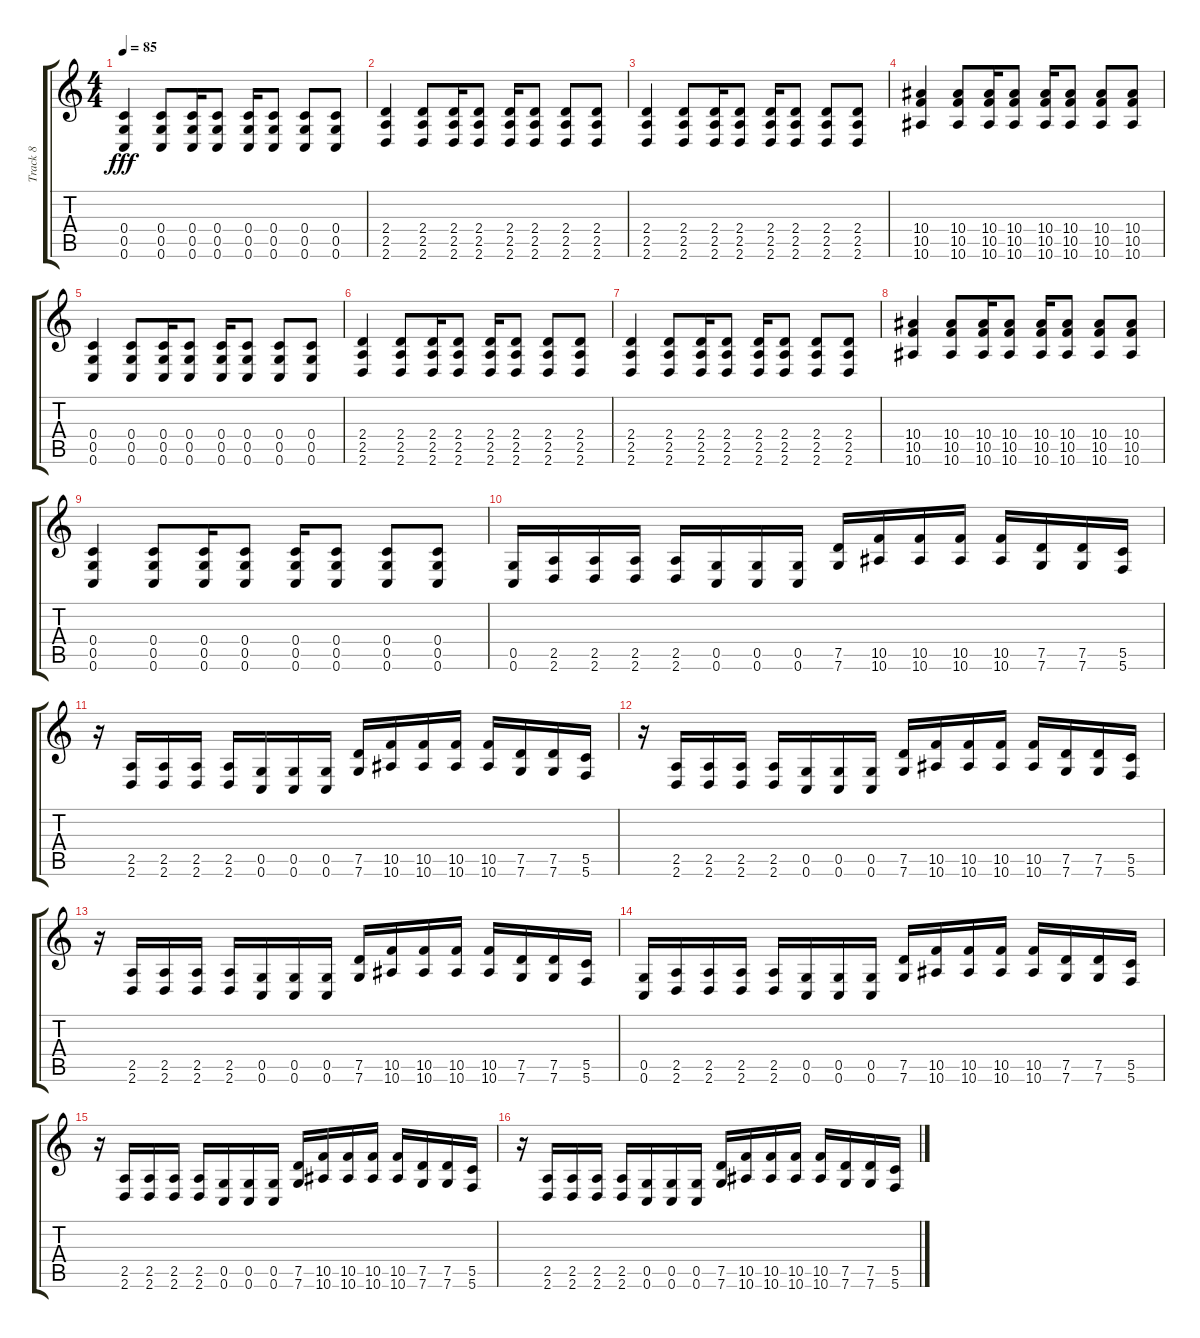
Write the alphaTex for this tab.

\track ("Track 8" "Track 8") {instrument overdrivenguitar}
\staff {score tabs}
\tuning (D4 A3 F3 C3 G2 C2) {hide}
\ts (4 4)
\tempo 85
\clef g2
\ks c
(0.4 0.5 0.6).4{dy fff} (0.4 0.5 0.6).8 (0.4 0.5 0.6).16 (0.4 0.5 0.6).8 (0.4 0.5 0.6).16 (0.4 0.5 0.6).8 (0.4 0.5 0.6).8 (0.4 0.5 0.6).8 |
(2.4 2.5 2.6).4 (2.4 2.5 2.6).8 (2.4 2.5 2.6).16 (2.4 2.5 2.6).8 (2.4 2.5 2.6).16 (2.4 2.5 2.6).8 (2.4 2.5 2.6).8 (2.4 2.5 2.6).8 |
(2.4 2.5 2.6).4 (2.4 2.5 2.6).8 (2.4 2.5 2.6).16 (2.4 2.5 2.6).8 (2.4 2.5 2.6).16 (2.4 2.5 2.6).8 (2.4 2.5 2.6).8 (2.4 2.5 2.6).8 |
(10.4 10.5 10.6).4 (10.4 10.5 10.6).8 (10.4 10.5 10.6).16 (10.4 10.5 10.6).8 (10.4 10.5 10.6).16 (10.4 10.5 10.6).8 (10.4 10.5 10.6).8 (10.4 10.5 10.6).8 |
(0.4 0.5 0.6).4 (0.4 0.5 0.6).8 (0.4 0.5 0.6).16 (0.4 0.5 0.6).8 (0.4 0.5 0.6).16 (0.4 0.5 0.6).8 (0.4 0.5 0.6).8 (0.4 0.5 0.6).8 |
(2.4 2.5 2.6).4 (2.4 2.5 2.6).8 (2.4 2.5 2.6).16 (2.4 2.5 2.6).8 (2.4 2.5 2.6).16 (2.4 2.5 2.6).8 (2.4 2.5 2.6).8 (2.4 2.5 2.6).8 |
(2.4 2.5 2.6).4 (2.4 2.5 2.6).8 (2.4 2.5 2.6).16 (2.4 2.5 2.6).8 (2.4 2.5 2.6).16 (2.4 2.5 2.6).8 (2.4 2.5 2.6).8 (2.4 2.5 2.6).8 |
(10.4 10.5 10.6).4 (10.4 10.5 10.6).8 (10.4 10.5 10.6).16 (10.4 10.5 10.6).8 (10.4 10.5 10.6).16 (10.4 10.5 10.6).8 (10.4 10.5 10.6).8 (10.4 10.5 10.6).8 |
(0.4 0.5 0.6).4 (0.4 0.5 0.6).8 (0.4 0.5 0.6).16 (0.4 0.5 0.6).8 (0.4 0.5 0.6).16 (0.4 0.5 0.6).8 (0.4 0.5 0.6).8 (0.4 0.5 0.6).8 |
(0.5 0.6).16 (2.5 2.6).16 (2.5 2.6).16 (2.5 2.6).16 (2.5 2.6).16 (0.5 0.6).16 (0.5 0.6).16 (0.5 0.6).16 (7.5 7.6).16 (10.5 10.6).16 (10.5 10.6).16 (10.5 10.6).16 (10.5 10.6).16 (7.5 7.6).16 (7.5 7.6).16 (5.5 5.6).16 |
r.16 (2.5 2.6).16 (2.5 2.6).16 (2.5 2.6).16 (2.5 2.6).16 (0.5 0.6).16 (0.5 0.6).16 (0.5 0.6).16 (7.5 7.6).16 (10.5 10.6).16 (10.5 10.6).16 (10.5 10.6).16 (10.5 10.6).16 (7.5 7.6).16 (7.5 7.6).16 (5.5 5.6).16 |
r.16 (2.5 2.6).16 (2.5 2.6).16 (2.5 2.6).16 (2.5 2.6).16 (0.5 0.6).16 (0.5 0.6).16 (0.5 0.6).16 (7.5 7.6).16 (10.5 10.6).16 (10.5 10.6).16 (10.5 10.6).16 (10.5 10.6).16 (7.5 7.6).16 (7.5 7.6).16 (5.5 5.6).16 |
r.16 (2.5 2.6).16 (2.5 2.6).16 (2.5 2.6).16 (2.5 2.6).16 (0.5 0.6).16 (0.5 0.6).16 (0.5 0.6).16 (7.5 7.6).16 (10.5 10.6).16 (10.5 10.6).16 (10.5 10.6).16 (10.5 10.6).16 (7.5 7.6).16 (7.5 7.6).16 (5.5 5.6).16 |
(0.5 0.6).16 (2.5 2.6).16 (2.5 2.6).16 (2.5 2.6).16 (2.5 2.6).16 (0.5 0.6).16 (0.5 0.6).16 (0.5 0.6).16 (7.5 7.6).16 (10.5 10.6).16 (10.5 10.6).16 (10.5 10.6).16 (10.5 10.6).16 (7.5 7.6).16 (7.5 7.6).16 (5.5 5.6).16 |
r.16 (2.5 2.6).16 (2.5 2.6).16 (2.5 2.6).16 (2.5 2.6).16 (0.5 0.6).16 (0.5 0.6).16 (0.5 0.6).16 (7.5 7.6).16 (10.5 10.6).16 (10.5 10.6).16 (10.5 10.6).16 (10.5 10.6).16 (7.5 7.6).16 (7.5 7.6).16 (5.5 5.6).16 |
r.16 (2.5 2.6).16 (2.5 2.6).16 (2.5 2.6).16 (2.5 2.6).16 (0.5 0.6).16 (0.5 0.6).16 (0.5 0.6).16 (7.5 7.6).16 (10.5 10.6).16 (10.5 10.6).16 (10.5 10.6).16 (10.5 10.6).16 (7.5 7.6).16 (7.5 7.6).16 (5.5 5.6).16
